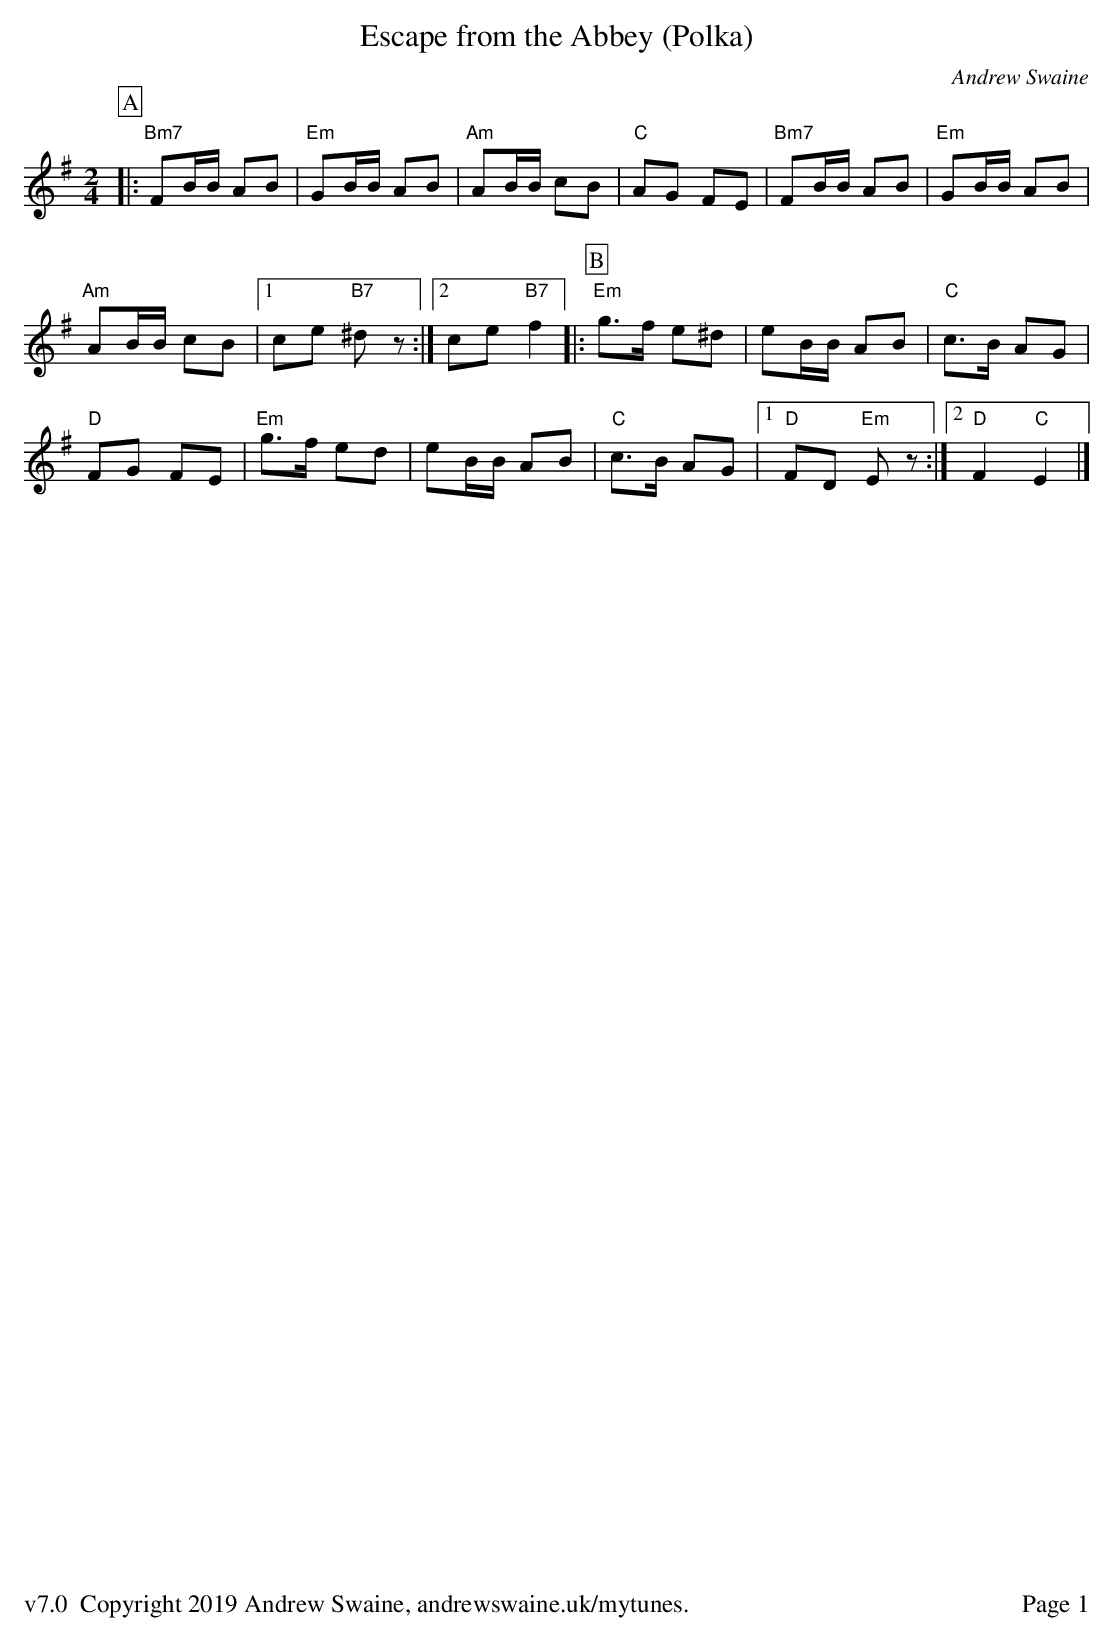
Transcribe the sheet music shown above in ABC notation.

X:1
T:Escape from the Abbey (Polka)
C:Andrew Swaine
M:2/4
L:1/8
K:Em
P:A
|:"Bm7"FB/B/ AB|"Em"GB/B/ AB|"Am"AB/B/ cB|"C"AG FE|"Bm7"FB/B/ AB|"Em"GB/B/ AB|
"Am"AB/B/ cB|1 ce "B7"^dz:|2 ce "B7"f2|:[P:B]"Em"g>f e^d|eB/B/ AB|"C"c>B AG|
"D"FG FE|"Em"g>f ed|eB/B/ AB|"C"c>B AG|1 "D"FD "Em"Ez:|2 "D"F2 "C"E2|]
